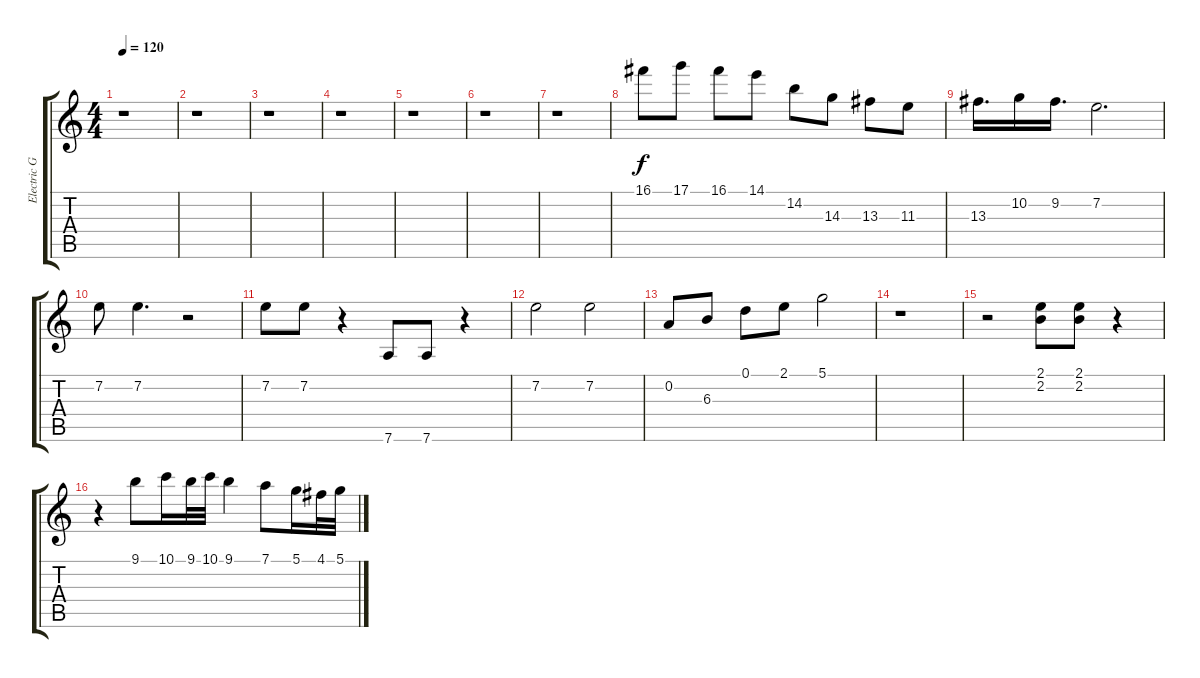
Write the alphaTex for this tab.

\track ("Electric Guitar 2-2" "Electric G") {instrument distortionguitar}
\staff {score tabs}
\tuning (D4 A3 F3 C3 G2 D2) {hide}
\ts (4 4)
\tempo 120
\clef g2
\ks c
r.1{dy f} |
r.1 |
r.1 |
r.1 |
r.1 |
r.1 |
r.1 |
16.1.8 17.1.8 16.1.8 14.1.8 14.2.8 14.3.8 13.3.8 11.3.8 |
13.3.16{d} 10.2.16 9.2.16{d} 7.2.2{d} |
7.2.8 7.2.4{d} r.2 |
7.2.8 7.2.8 r.4 7.6.8 7.6.8 r.4 |
7.2.2 7.2.2 |
0.2.8 6.3.8 0.1.8 2.1.8 5.1.2 |
r.1 |
r.2 (2.1 2.2).8 (2.1 2.2).8 r.4 |
r.4 9.1.8 10.1.16 9.1.32 10.1.32 9.1.4 7.1.8 5.1.16 4.1.32 5.1.32
